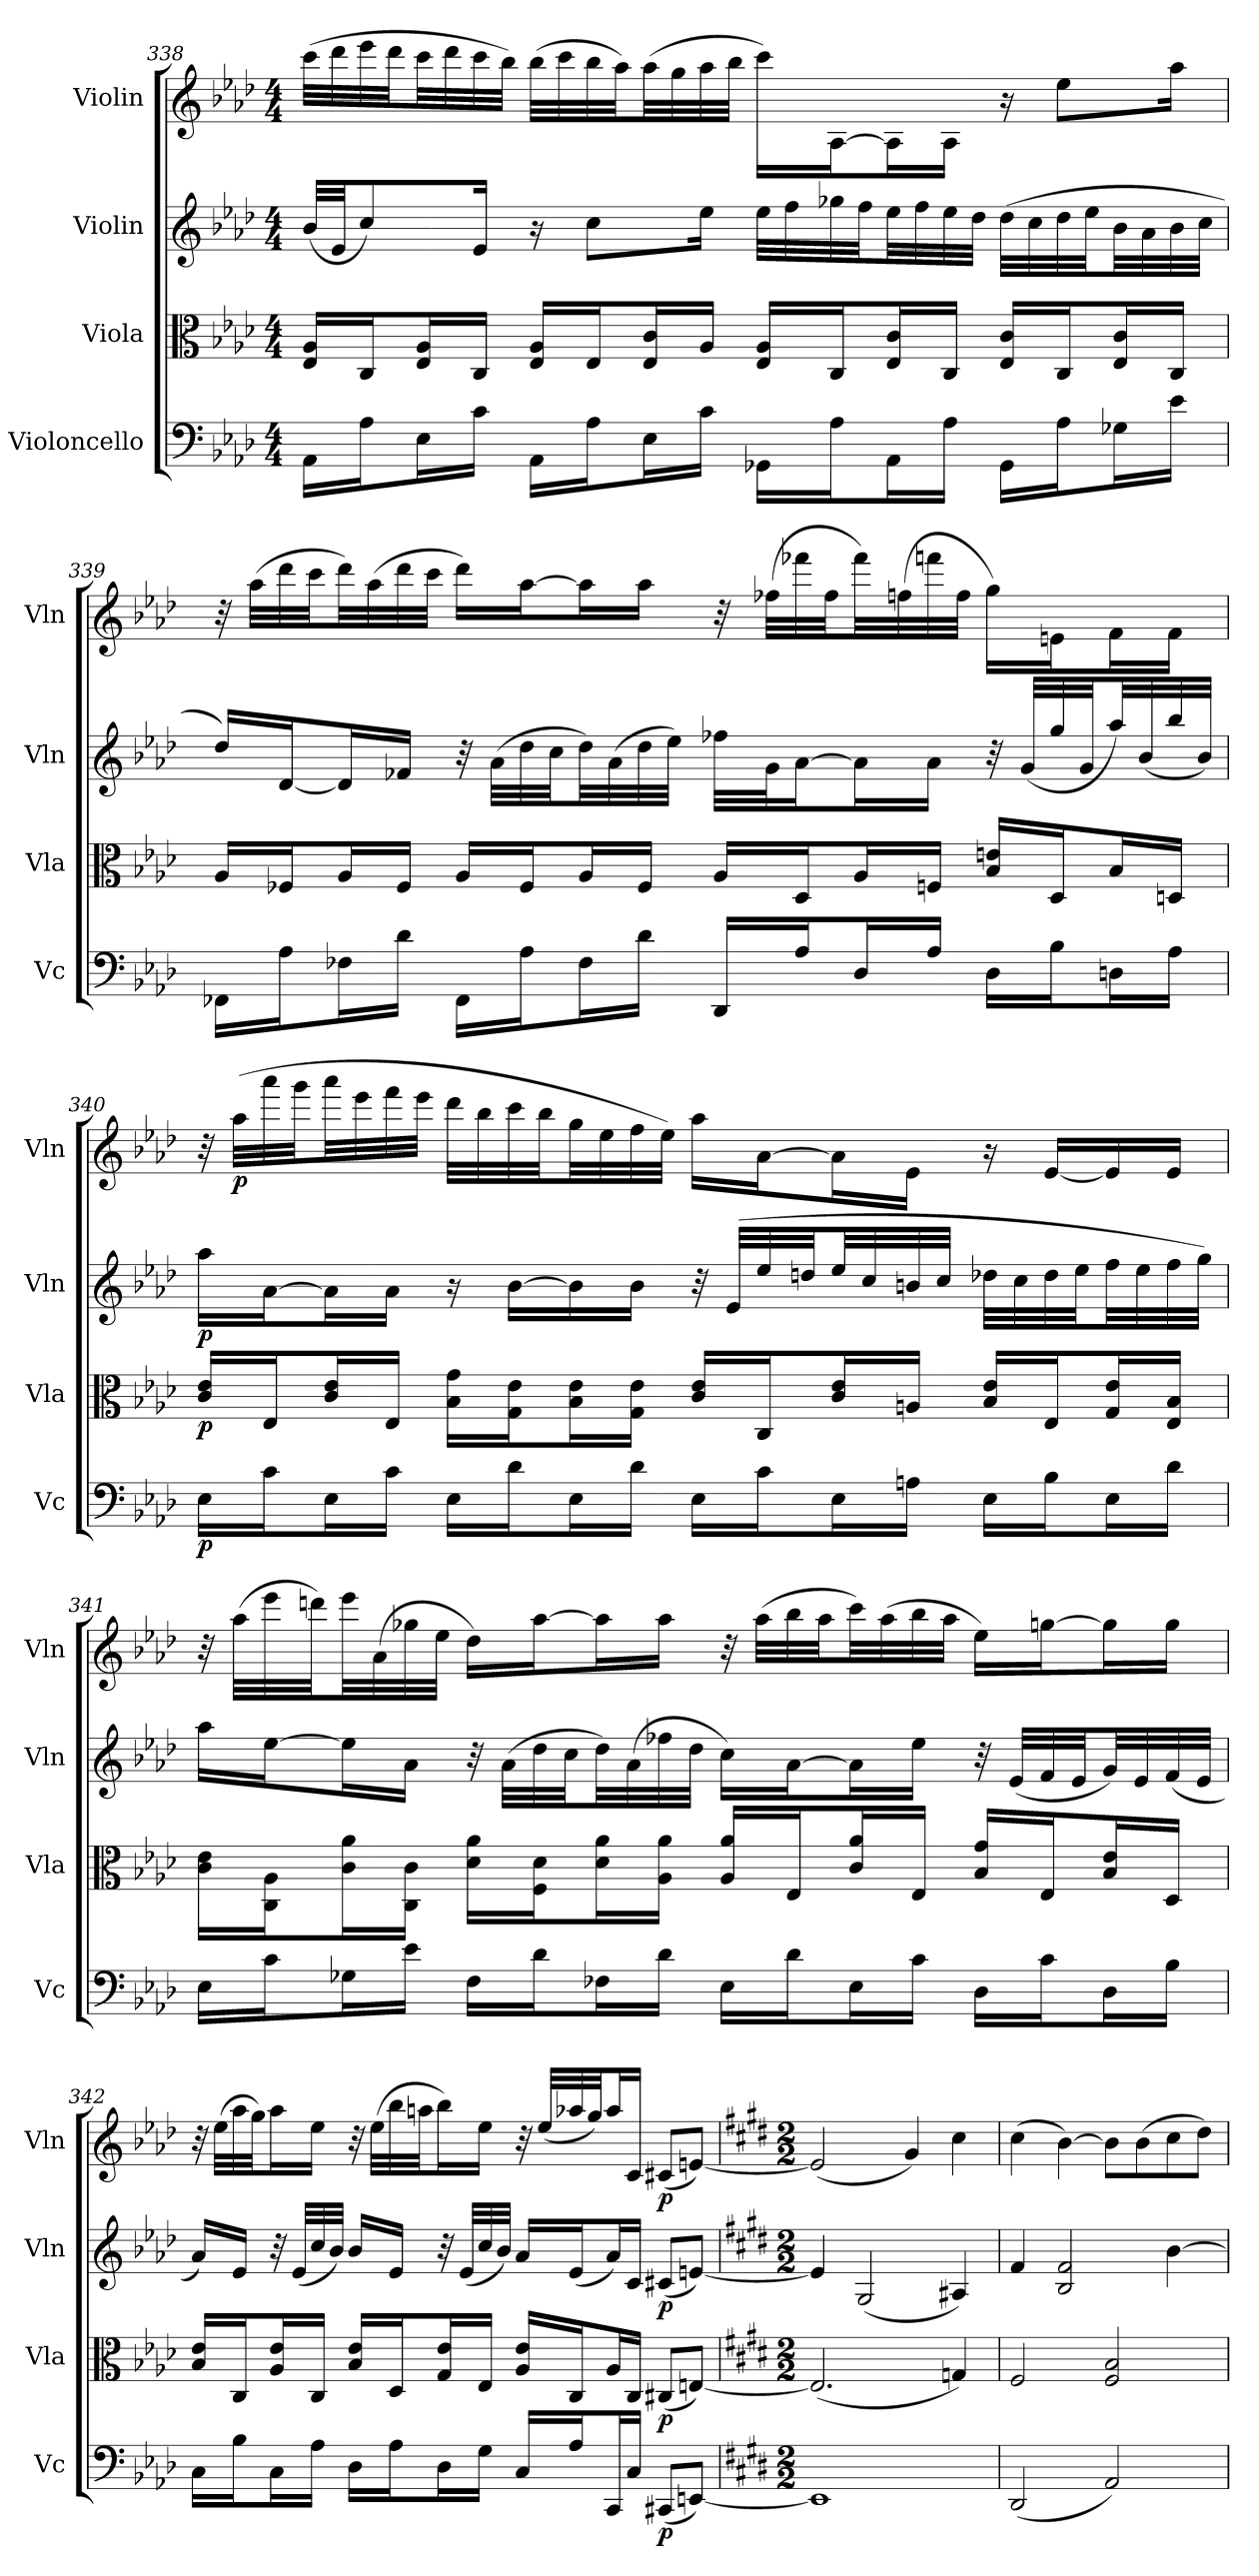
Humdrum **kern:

**kern	**dynam	**kern	**dynam	**kern	**dynam	**kern	**dynam
*part4	*part4	*part3	*part3	*part2	*part2	*part1	*part1
*staff4	*staff4	*staff3	*staff3	*staff2	*staff2	*staff1	*staff1
*I"Violoncello	*	*I"Viola	*	*I"Violin	*	*I"Violin	*
*I'Vc	*	*I'Vla	*	*I'Vln	*	*I'Vln	*
*clefF4	*	*clefC3	*	*clefG2	*	*clefG2	*
*k[b-e-a-d-]	*	*k[b-e-a-d-]	*	*k[b-e-a-d-]	*	*k[b-e-a-d-]	*
*A-:	*	*A-:	*	*A-:	*	*A-:	*
*M4/4	*	*M4/4	*	*M4/4	*	*M4/4	*
=338	=338	=338	=338	=338	=338	=338	=338
16AA-\LL	.	16E-/ 16A-/LL	.	(32b-/LLL	.	(32ccc\LLL	.
.	.	.	.	32e-/JJ	.	32ddd-\	.
16A-\J	.	16C/J	.	8cc/)	.	32eee-\	.
.	.	.	.	.	.	32ddd-\JJ	.
16E-\L	.	16E-/ 16A-/L	.	.	.	32ccc\LL	.
.	.	.	.	.	.	32ddd-\	.
16c\JJ	.	16C/JJ	.	16e-/Jk	.	32ccc\	.
.	.	.	.	.	.	32bb-\JJJ)	.
16AA-\LL	.	16E-/ 16A-/LL	.	16r	.	(32bb-\LLL	.
.	.	.	.	.	.	32ccc\	.
16A-\J	.	16E-/J	.	8cc\L	.	32bb-\	.
.	.	.	.	.	.	32aa-\JJ)	.
16E-\L	.	16E-/ 16c/L	.	.	.	(32aa-\LL	.
.	.	.	.	.	.	32gg\	.
16c\JJ	.	16A-/JJ	.	16ee-\Jk	.	32aa-\	.
.	.	.	.	.	.	32bb-\JJJ	.
16GG-X\LL	.	16E-/ 16A-/LL	.	32ee-\LLL	.	16ccc\LL)	.
.	.	.	.	32ff\	.	.	.
16A-\J	.	16C/J	.	32gg-X\	.	[16A-\J	.
.	.	.	.	32ff\JJ	.	.	.
16AA-\L	.	16E-/ 16c/L	.	32ee-\LL	.	16A-\L]	.
.	.	.	.	32ff\	.	.	.
16A-\JJ	.	16C/JJ	.	32ee-\	.	16A-\JJ	.
.	.	.	.	32dd-\JJJ	.	.	.
16GG-\LL	.	16E-/ 16c/LL	.	(32dd-\LLL	.	16r	.
.	.	.	.	32cc\	.	.	.
16A-\J	.	16C/J	.	32dd-\	.	8ee-\L	.
.	.	.	.	32ee-\JJ	.	.	.
16G-X\L	.	16E-/ 16c/L	.	32b-\LL	.	.	.
.	.	.	.	32a-\	.	.	.
16e-\JJ	.	16C/JJ	.	32b-\	.	16aa-\Jk	.
.	.	.	.	32cc\JJJ	.	.	.
=339	=339	=339	=339	=339	=339	=339	=339
16FF-X\LL	.	16A-/LL	.	16dd-/LL)	.	32r	.
.	.	.	.	.	.	(32aa-\LLL	.
16A-\J	.	16F-X/J	.	[16d-/J	.	32ddd-\	.
.	.	.	.	.	.	32ccc\JJ	.
16F-X\L	.	16A-/L	.	16d-/L]	.	32ddd-\LL)	.
.	.	.	.	.	.	(32aa-\	.
16d-\JJ	.	16F-/JJ	.	16f-X/JJ	.	32ddd-\	.
.	.	.	.	.	.	32ccc\JJJ	.
16FF-\LL	.	16A-/LL	.	32r	.	16ddd-\LL)	.
.	.	.	.	(32a-\LLL	.	.	.
16A-\J	.	16F-/J	.	32dd-\	.	[16aa-\J	.
.	.	.	.	32cc\JJ	.	.	.
16F-\L	.	16A-/L	.	32dd-\LL)	.	16aa-\L]	.
.	.	.	.	(32a-\	.	.	.
16d-\JJ	.	16F-/JJ	.	32dd-\	.	16aa-\JJ	.
.	.	.	.	32ee-\JJJ)	.	.	.
16DD-/LL	.	16A-/LL	.	32ff-X\LLL	.	32r	.
.	.	.	.	32g\J	.	(32ff-X\LLL	.
16A-/J	.	16D-/J	.	[16a-\J	.	32fff-X\	.
.	.	.	.	.	.	32ff-\JJ	.
16D-/L	.	16A-/L	.	16a-\L]	.	32fff-\LL)	.
.	.	.	.	.	.	(32ffn\	.
16A-/JJ	.	16Fn/JJ	.	16a-\JJ	.	32fffn\	.
.	.	.	.	.	.	32ff\JJJ	.
16D-\LL	.	16B-/ 16en/LL	.	32r	.	16gg\LL)	.
.	.	.	.	(32g/LLL	.	.	.
16B-\J	.	16D-/J	.	32gg/	.	16en\J	.
.	.	.	.	32g/JJ	.	.	.
16Dn\L	.	16B-/L	.	32aa-/LL)	.	16f\L	.
.	.	.	.	(32b-/	.	.	.
16A-\JJ	.	16Dn/JJ	.	32bb-/	.	16f\JJ	.
.	.	.	.	32b-/JJJ)	.	.	.
=340	=340	=340	=340	=340	=340	=340	=340
16E-\LL	p	16c/ 16e-/LL	p	16aa-\LL	p	32r	.
.	.	.	.	.	.	(32aa-\LLL	p
16c\J	.	16E-/J	.	[16a-\J	.	32aaa-\	.
.	.	.	.	.	.	32ggg\JJ	.
16E-\L	.	16c/ 16e-/L	.	16a-\L]	.	32aaa-\LL	.
.	.	.	.	.	.	32eee-\	.
16c\JJ	.	16E-/JJ	.	16a-\JJ	.	32fff\	.
.	.	.	.	.	.	32eee-\JJJ	.
16E-\LL	.	16B-\ 16g\LL	.	16r	.	32ddd-\LLL	.
.	.	.	.	.	.	32bb-\	.
16d-\J	.	16G\ 16e-\J	.	[16b-\LL	.	32ccc\	.
.	.	.	.	.	.	32bb-\JJ	.
16E-\L	.	16B-\ 16e-\L	.	16b-\]	.	32gg\LL	.
.	.	.	.	.	.	32ee-\	.
16d-\JJ	.	16G\ 16e-\JJ	.	16b-\JJ	.	32ff\	.
.	.	.	.	.	.	32ee-\JJJ)	.
16E-\LL	.	16c/ 16e-/LL	.	32r	.	16aa-\LL	.
.	.	.	.	(32e-/LLL	.	.	.
16c\J	.	16C/J	.	32ee-/	.	[16a-\J	.
.	.	.	.	32ddn/JJ	.	.	.
16E-\L	.	16c/ 16e-/L	.	32ee-/LL	.	16a-\L]	.
.	.	.	.	32cc/	.	.	.
16An\JJ	.	16An/JJ	.	32bn/	.	16e-\JJ	.
.	.	.	.	32cc/JJJ	.	.	.
16E-\LL	.	16B-/ 16e-/LL	.	32dd-X\LLL	.	16r	.
.	.	.	.	32cc\	.	.	.
16B-\J	.	16E-/J	.	32dd-\	.	[16e-/LL	.
.	.	.	.	32ee-\JJ	.	.	.
16E-\L	.	16G/ 16e-/L	.	32ff\LL	.	16e-/]	.
.	.	.	.	32ee-\	.	.	.
16d-\JJ	.	16E-/ 16B-/JJ	.	32ff\	.	16e-/JJ	.
.	.	.	.	32gg\JJJ)	.	.	.
=341	=341	=341	=341	=341	=341	=341	=341
16E-\LL	.	16c\ 16e-\LL	.	16aa-\LL	.	32r	.
.	.	.	.	.	.	(32aa-\LLL	.
16c\J	.	16C\ 16A-\J	.	[16ee-\J	.	32eee-\	.
.	.	.	.	.	.	32dddn\JJ)	.
16G-X\L	.	16c\ 16a-\L	.	16ee-\L]	.	32eee-\LL	.
.	.	.	.	.	.	(32a-\	.
16e-\JJ	.	16C\ 16c\JJ	.	16a-\JJ	.	32gg-X\	.
.	.	.	.	.	.	32ee-\JJJ	.
16F\LL	.	16d-\ 16a-\LL	.	32r	.	16dd-\LL)	.
.	.	.	.	(32a-\LLL	.	.	.
16d-\J	.	16F\ 16d-\J	.	32dd-\	.	[16aa-\J	.
.	.	.	.	32cc\JJ	.	.	.
16F-X\L	.	16d-\ 16a-\L	.	32dd-\LL)	.	16aa-\L]	.
.	.	.	.	(32a-\	.	.	.
16d-\JJ	.	16A-\ 16a-\JJ	.	32ff-X\	.	16aa-\JJ	.
.	.	.	.	32dd-\JJJ	.	.	.
16E-\LL	.	16A-/ 16a-/LL	.	16cc\LL)	.	32r	.
.	.	.	.	.	.	(32aa-\LLL	.
16d-\J	.	16E-/J	.	[16a-\J	.	32bb-\	.
.	.	.	.	.	.	32aa-\JJ	.
16E-\L	.	16c/ 16a-/L	.	16a-\L]	.	32ccc\LL)	.
.	.	.	.	.	.	(32aa-\	.
16c\JJ	.	16E-/JJ	.	16ee-\JJ	.	32bb-\	.
.	.	.	.	.	.	32aa-\JJJ	.
16D-\LL	.	16B-/ 16g/LL	.	32r	.	16ee-\LL)	.
.	.	.	.	(32e-/LLL	.	.	.
16c\J	.	16E-/J	.	32f/	.	[16ggn\J	.
.	.	.	.	32e-/JJ	.	.	.
16D-\L	.	16B-/ 16e-/L	.	32g/LL)	.	16gg\L]	.
.	.	.	.	32e-/	.	.	.
16B-\JJ	.	16D-/JJ	.	(32f/	.	16gg\JJ	.
.	.	.	.	32e-/JJJ	.	.	.
=342	=342	=342	=342	=342	=342	=342	=342
16C\LL	.	16B-/ 16e-/LL	.	16a-/LL)	.	32r	.
.	.	.	.	.	.	(32ee-\LLL	.
16B-\J	.	16C/J	.	16e-/JJ	.	32aa-\	.
.	.	.	.	.	.	32gg\JJ)	.
16C\L	.	16A-/ 16e-/L	.	32r	.	16aa-\L	.
.	.	.	.	(32e-/LLL	.	.	.
16A-\JJ	.	16C/JJ	.	32cc/	.	16ee-\JJ	.
.	.	.	.	32b-/JJJ)	.	.	.
16D-\LL	.	16B-/ 16e-/LL	.	16b-/LL	.	32r	.
.	.	.	.	.	.	(32ee-\LLL	.
16A-\J	.	16D-/J	.	16e-/JJ	.	32bb-\	.
.	.	.	.	.	.	32aan\JJ	.
16D-\L	.	16G/ 16e-/L	.	32r	.	16bb-\L)	.
.	.	.	.	(32e-/LLL	.	.	.
16G\JJ	.	16E-/JJ	.	32cc/	.	16ee-\JJ	.
.	.	.	.	32b-/JJJ)	.	.	.
16C/LL	.	16A-/ 16e-/LL	.	16a-/LL	.	32r	.
.	.	.	.	.	.	(32ee-/LLL	.
16A-/J	.	16C/J	.	(16e-/J	.	32aa-X/	.
.	.	.	.	.	.	32gg/JJ)	.
16CC/L	.	16A-/L	.	16a-/L)	.	16aa-/L	.
16C/JJ	.	16C/JJ	.	16c/JJ	.	16c/JJ	.
(8CC#X/L	p	(8C#X/L	p	(8c#X/L	p	(8c#X/L	p
[8EEn/J)	.	[8En/J)	.	[8en/J)	.	[8en/J)	.
=343	=343	=343	=343	=343	=343	=343	=343
*k[f#c#g#d#]	*	*k[f#c#g#d#]	*	*k[f#c#g#d#]	*	*k[f#c#g#d#]	*
*M2/2	*	*M2/2	*	*M2/2	*	*M2/2	*
1EE]	.	(2.E]	.	4e]	.	(2e]	.
.	.	.	.	(2G#	.	.	.
.	.	.	.	.	.	4g#)	.
.	.	4Gn)	.	4A#X)	.	4cc#	.
=344	=344	=344	=344	=344	=344	=344	=344
(2DD#	.	2F#	.	4f#	.	(4cc#	.
.	.	.	.	2B 2f#	.	[4b)	.
2AA)	.	2F# 2B	.	.	.	8b\L]	.
.	.	.	.	.	.	(8b\	.
.	.	.	.	[4b	.	8cc#\	.
.	.	.	.	.	.	8dd#\J)	.
=	=	=	=	=	=	=	=
*-	*-	*-	*-	*-	*-	*-	*-
